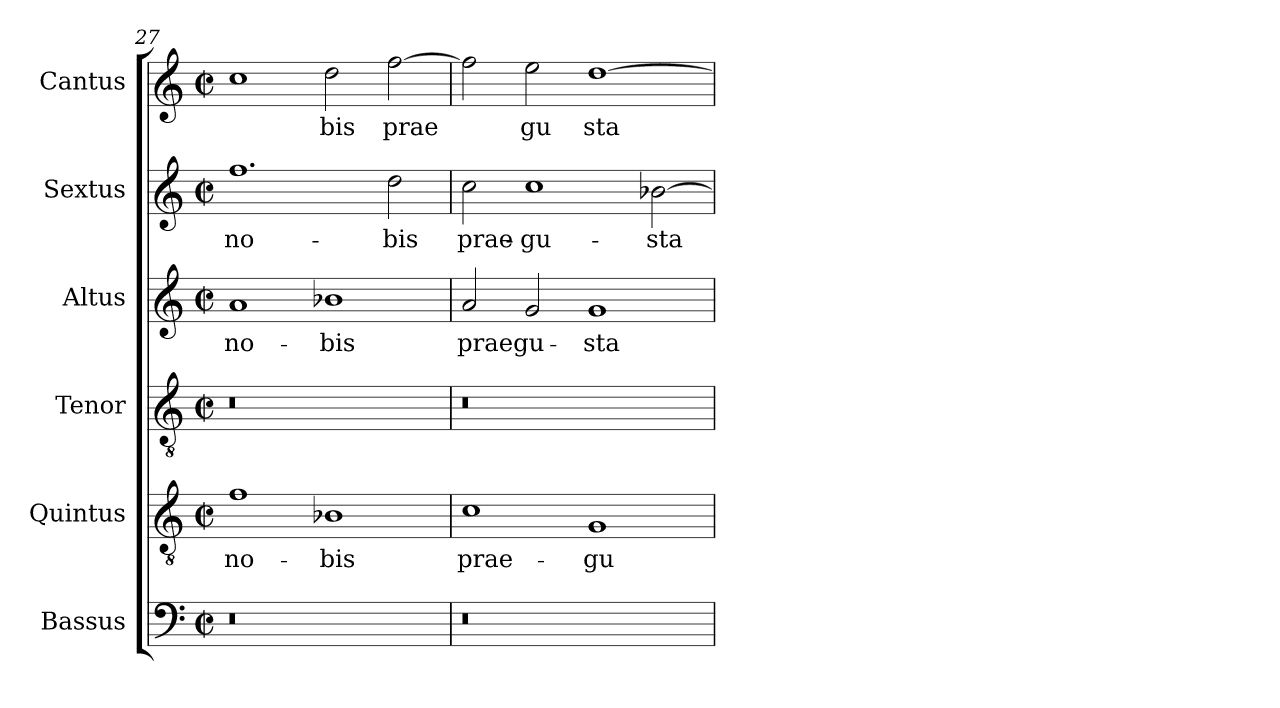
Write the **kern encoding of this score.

**kern	**kern	**text	**kern	**kern	**text	**kern	**text	**kern	**text
*part6	*part5	*part5	*part4	*part3	*part3	*part2	*part2	*part1	*part1
*staff6	*staff5	*staff5	*staff4	*staff3	*staff3	*staff2	*staff2	*staff1	*staff1
*I"Bassus	*I"Quintus	*	*I"Tenor	*I"Altus	*	*I"Sextus	*	*I"Cantus	*
*clefF4	*clefGv2	*	*clefGv2	*clefG2	*	*clefG2	*	*clefG2	*
*M2/2	*M2/2	*	*M2/2	*M2/2	*	*M2/2	*	*M2/2	*
*met(c|)	*met(c|)	*	*met(c|)	*met(c|)	*	*met(c|)	*	*met(c|)	*
=27	=27	=27	=27	=27	=27	=27	=27	=27	=27
!	!	!LO:LY:b:cj	!	!	!LO:LY:b:cj	!	!LO:LY:b:cj	!	!
0r	1f	no-	0r	1a	no-	1.ff	no-	1cc	.
!	!	!LO:LY:b:cj	!	!	!LO:LY:b:cj	!	!	!	!LO:LY:b:cj
.	1B-X	-bis	.	1b-X	-bis	.	.	2dd\	bis
!	!	!	!	!	!	!	!LO:LY:b:cj	!	!LO:LY:b
.	.	.	.	.	.	2dd\	-bis	[>2ff\	prae
=28	=28	=28	=28	=28	=28	=28	=28	=28	=28
!	!	!LO:LY:b:cj	!	!	!LO:LY:b:cj	!	!LO:LY:b:cj	!	!
0r	1c	prae-	0r	2a/	praegu-	2cc\	prae-	2ff\]	.
!	!	!	!	!	!	!	!LO:LY:b:cj	!	!LO:LY:b:cj
.	.	.	.	2g/	.	1cc	-gu-	2ee\	gu
!	!	!LO:LY:b:cj	!	!	!LO:LY:b:cj	!	!	!	!LO:LY:b:cj
.	1G	-gu-	.	1g	-sta-	.	.	[>1dd	sta
!	!	!	!	!	!	!	!LO:LY:b	!	!
.	.	.	.	.	.	[>2b-X\	-sta-	.	.
=	=	=	=	=	=	=	=	=	=
*-	*-	*-	*-	*-	*-	*-	*-	*-	*-
